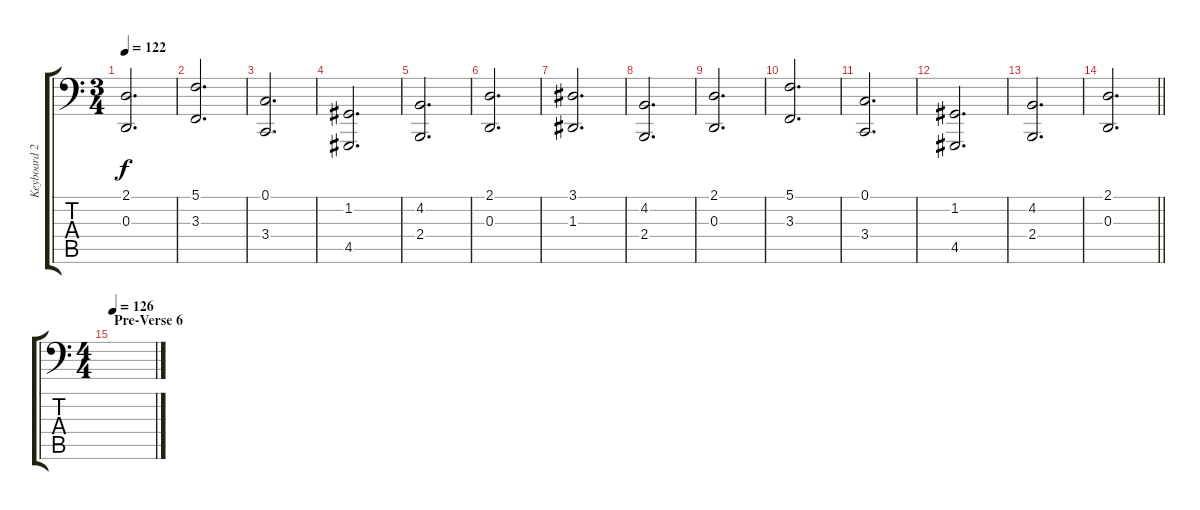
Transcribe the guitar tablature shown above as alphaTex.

\track ("Keyboard 2 LH" "Keyboard 2") {instrument churchorgan}
\staff {score tabs}
\tuning (C3 G2 D2 A1 E1 B0) {hide}
\ts (3 4)
\tempo 122
\clef f4
\ks c
(2.1 0.3).2{d dy f} |
(5.1 3.3).2{d} |
(0.1 3.4).2{d} |
(1.2 4.5).2{d} |
(4.2 2.4).2{d} |
(2.1 0.3).2{d} |
(3.1 1.3).2{d} |
(4.2 2.4).2{d} |
(2.1 0.3).2{d} |
(5.1 3.3).2{d} |
(0.1 3.4).2{d} |
(1.2 4.5).2{d} |
(4.2 2.4).2{d} |
\barLineRight lightlight
(2.1 0.3).2{d} |
\ts (4 4)
\section ("" "Pre-Verse 6")
\tempo 126
